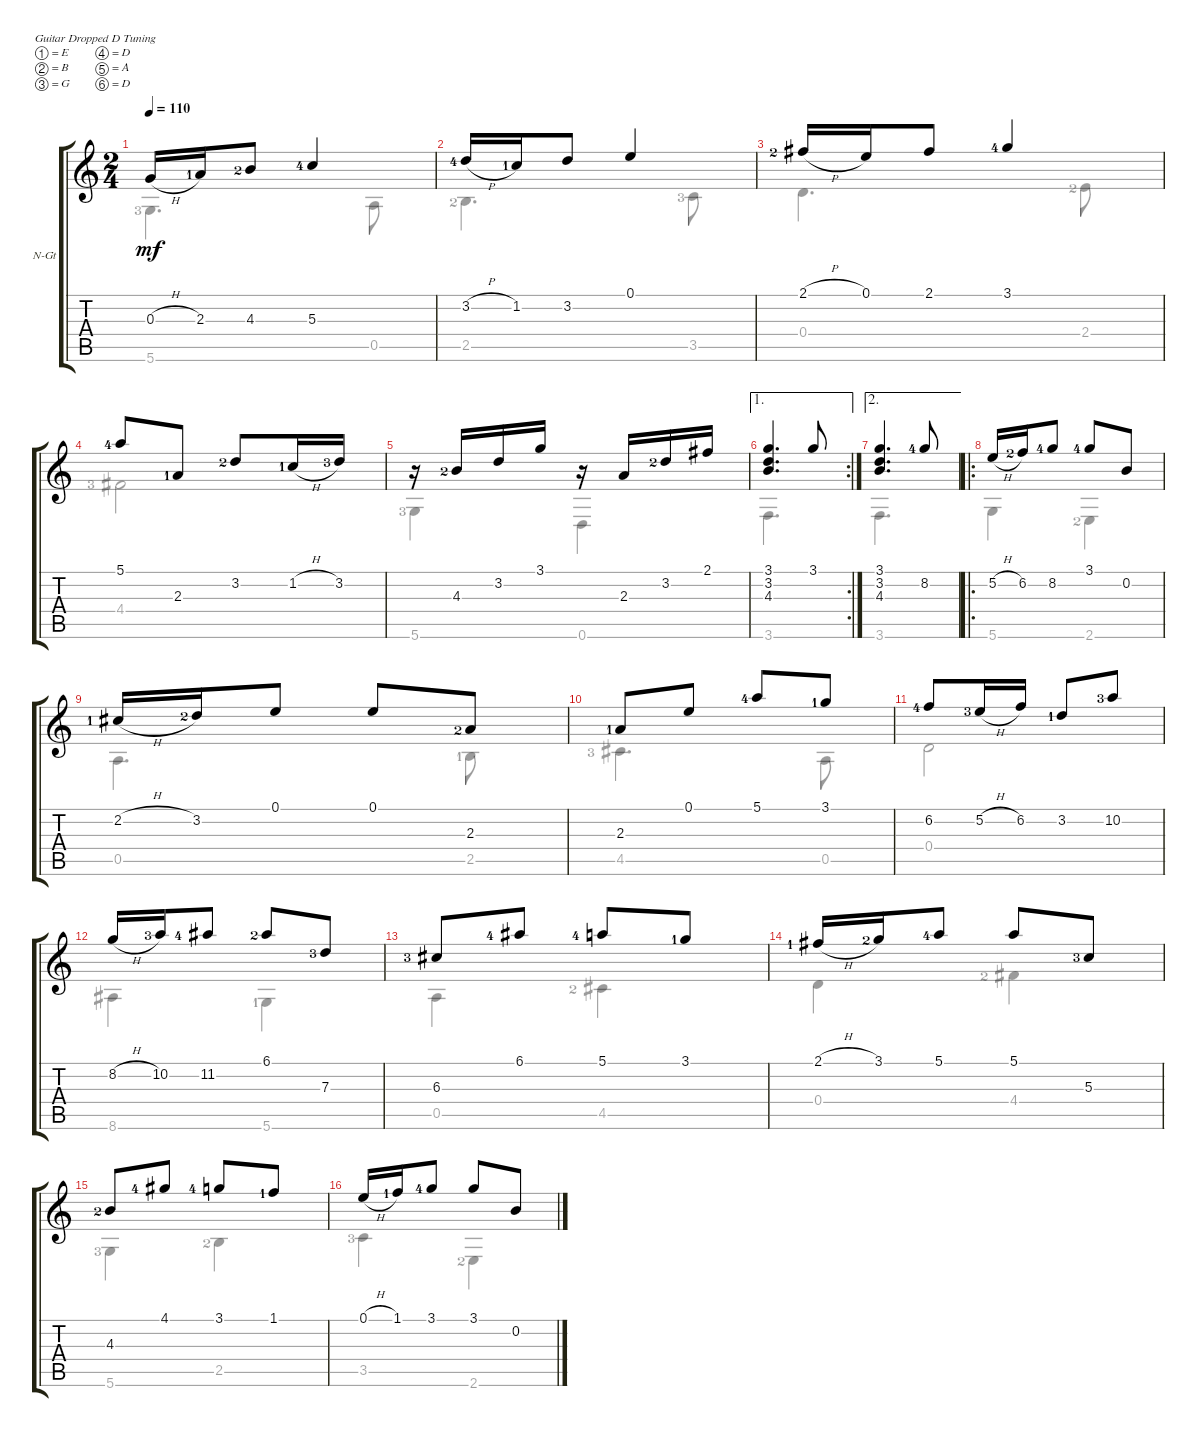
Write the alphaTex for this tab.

\defaultSystemsLayout 4
\bracketExtendMode groupsimilarinstruments
\firstSystemTrackNameOrientation horizontal
\otherSystemsTrackNameOrientation horizontal
\track ("Nylon Guitar" "N-Gt") {instrument acousticguitarnylon}
\staff {score tabs}
\tuning (E4 B3 G3 D3 A2 D2)
\voice
\ts (2 4)
\tempo 110
\clef g2
\ks c
0.3{h}.16{dy mf} 2.3{lf 2}.16 4.3{lf 3}.8 5.3{lf 5}.4 |
3.2{h lf 5}.16 1.2{lf 2}.16 3.2.8 0.1.4 |
2.1{h lf 3}.16 0.1.16 2.1.8 3.1{lf 5}.4 |
5.1{lf 5}.8 2.3{lf 2}.8 3.2{lf 3}.8 1.2{h lf 2}.16 3.2{lf 4}.16 |
r.16 4.3{lf 3}.16 3.2.16 3.1.16 r.16 2.3.16 3.2{lf 3}.16 2.1.16 |
\ae 1
\rc 2
(3.1 3.2 4.3).4{d} 3.1.8 |
\ae 2
(3.1 3.2 4.3).4{d} 8.2{lf 5}.8 |
\ro
5.2{h}.16 6.2{lf 3}.16 8.2{lf 5}.8 3.1{lf 5}.8 0.2.8 |
2.2{h lf 2}.16 3.2{lf 3}.16 0.1.8 0.1.8 2.3{lf 3}.8 |
2.3{lf 2}.8 0.1.8 5.1{lf 5}.8 3.1{lf 2}.8 |
6.2{lf 5}.8 5.2{h lf 4}.16 6.2.16 3.2{lf 2}.8 10.2{lf 4}.8 |
8.2{h}.16 10.2{lf 4}.16 11.2{lf 5}.8 6.1{lf 3}.8 7.3{lf 4}.8 |
6.3{lf 4}.8 6.1{lf 5}.8 5.1{lf 5}.8 3.1{lf 2}.8 |
2.1{h lf 2}.16 3.1{lf 3}.16 5.1{lf 5}.8 5.1.8 5.3{lf 4}.8 |
4.3{lf 3}.8 4.1{lf 5}.8 3.1{lf 5}.8 1.1{lf 2}.8 |
0.1{h}.16 1.1{lf 2}.16 3.1{lf 5}.8 3.1.8 0.2.8
\voice
\clef g2
\ottava regular
\simile none
\ks c
5.6{lf 4}.4{d dy mf} 0.5.8 |
2.5{lf 3}.4{d} 3.5{lf 4}.8 |
0.4.4{d} 2.4{lf 3}.8 |
4.4{lf 4}.2 |
5.6{lf 4}.4 0.6.4 |
3.6.4{d} |
3.6.4{d} |
5.6.4 2.6{lf 3}.4 |
0.5.4{d} 2.5{lf 2}.8 |
4.5{lf 4}.4{d} 0.5.8 |
0.4.2 |
8.6.4 5.6{lf 2}.4 |
0.5.4 4.5{lf 3}.4 |
0.4.4 4.4{lf 3}.4 |
5.6{lf 4}.4 2.5{lf 3}.4 |
3.5{lf 4}.4 2.6{lf 3}.4
